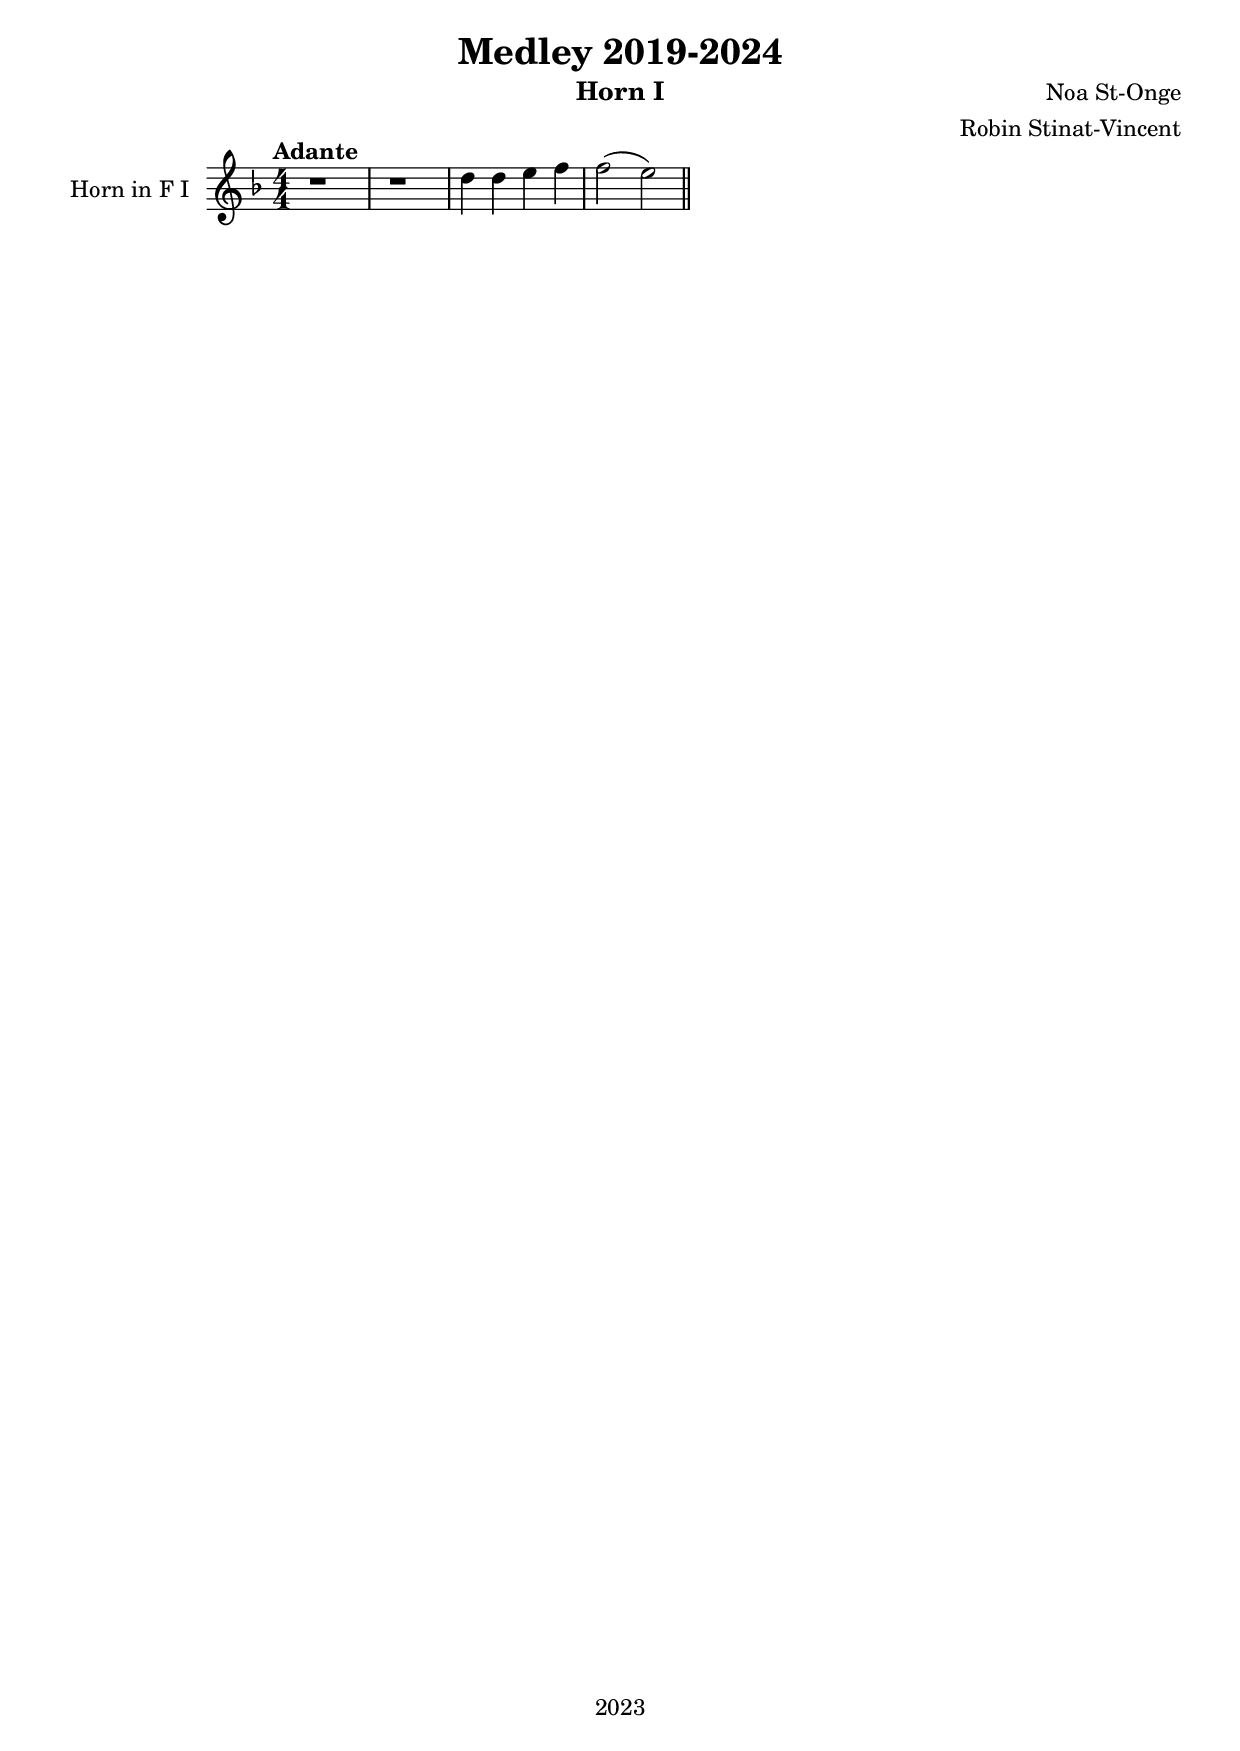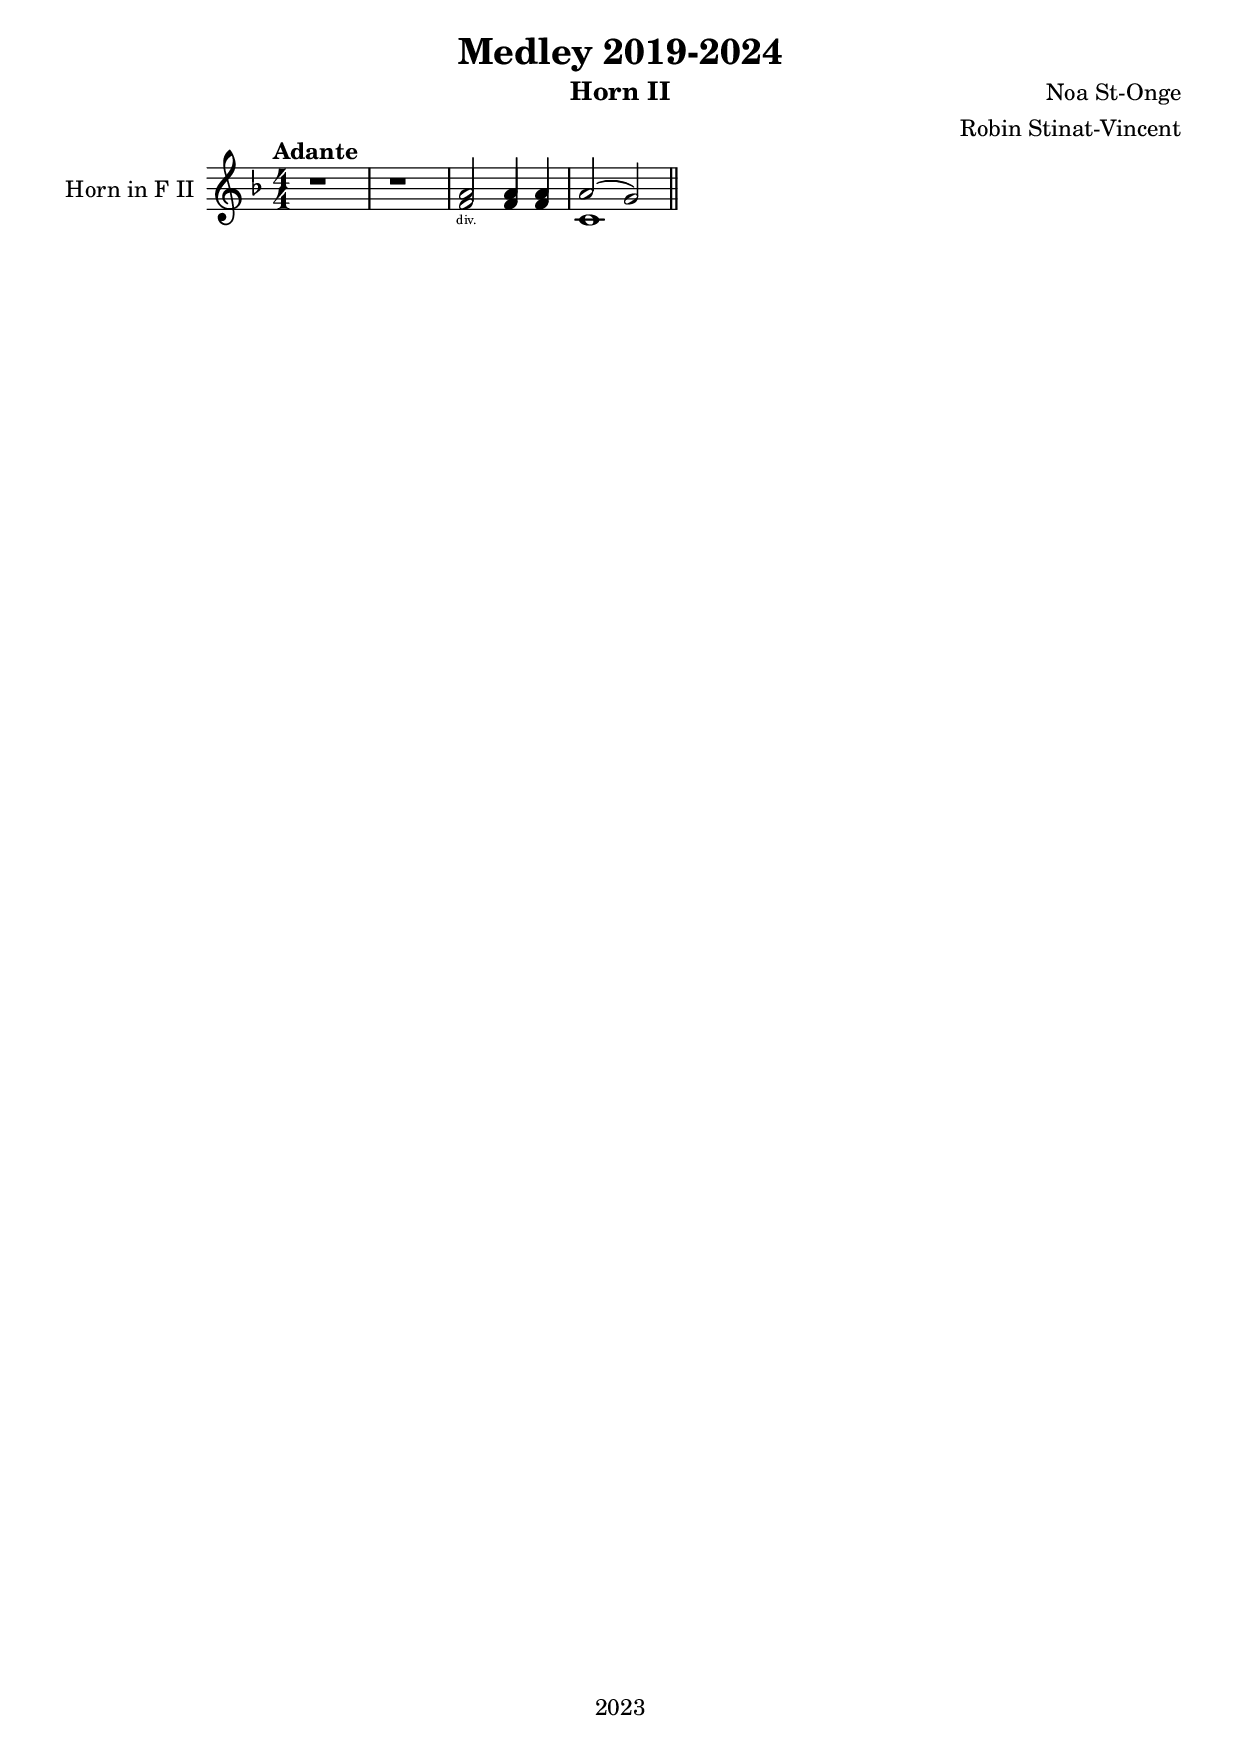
hornI_COTNT = {
  r1
  r1
  d4 d4 e4 f4
  f2 (e2)
}

scoreAHornFI = \relative c'' {
  \transposition f
  \key f \major
  \numericTimeSignature
  \time 4/4
  \tempo "Adante"
  \hornI_COTNT

  \section
}

scoreAHornFIPart = \new Staff \with {
  instrumentName = "Horn in F I"
  shortInstrumentName = "Hn.F. I"
  midiInstrument = "french horn"
} \scoreAHornFI

\book {
  \bookOutputName "Horn I"
  \header {
    title = "Medley 2019-2024"
    composer = "Noa St-Onge"
    arranger = "Robin Stinat-Vincent"
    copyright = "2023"
    instrument = "Horn I"
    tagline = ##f
  }
  \score {
    <<
      \scoreAHornFIPart
    >>
    \layout {
      indent = 25
      short-indent = 20
    }

    \midi {
      \tempo 4=92
    }
  }
}

hornII_COTNT = {
  r1
  r1
  <<
    {
      a2_\finger \markup \text "div." a4 a4
      a2 (g2)
    } \\
    {
      \stemUp
      f2 f4 f4
      c1
    }
  >>
}

scoreAHornFII = \relative c'' {
  \transposition f
  \key f \major
  \numericTimeSignature
  \time 4/4
  \tempo "Adante"
  \hornII_COTNT

  \section
}

scoreAHornFIIPart = \new Staff \with {
  instrumentName = "Horn in F II"
  shortInstrumentName = "Hn.F. II"
  midiInstrument = "french horn"
} \scoreAHornFII

\book {
  \bookOutputName "Horn II"
  \header {
    title = "Medley 2019-2024"
    composer = "Noa St-Onge"
    arranger = "Robin Stinat-Vincent"
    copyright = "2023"
    instrument = "Horn II"
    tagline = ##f
  }
  \score {
    <<
      \scoreAHornFIIPart
    >>
    \layout {
      indent = 25
      short-indent = 20
    }

    \midi {
      \tempo 4=92
    }
  }
}
